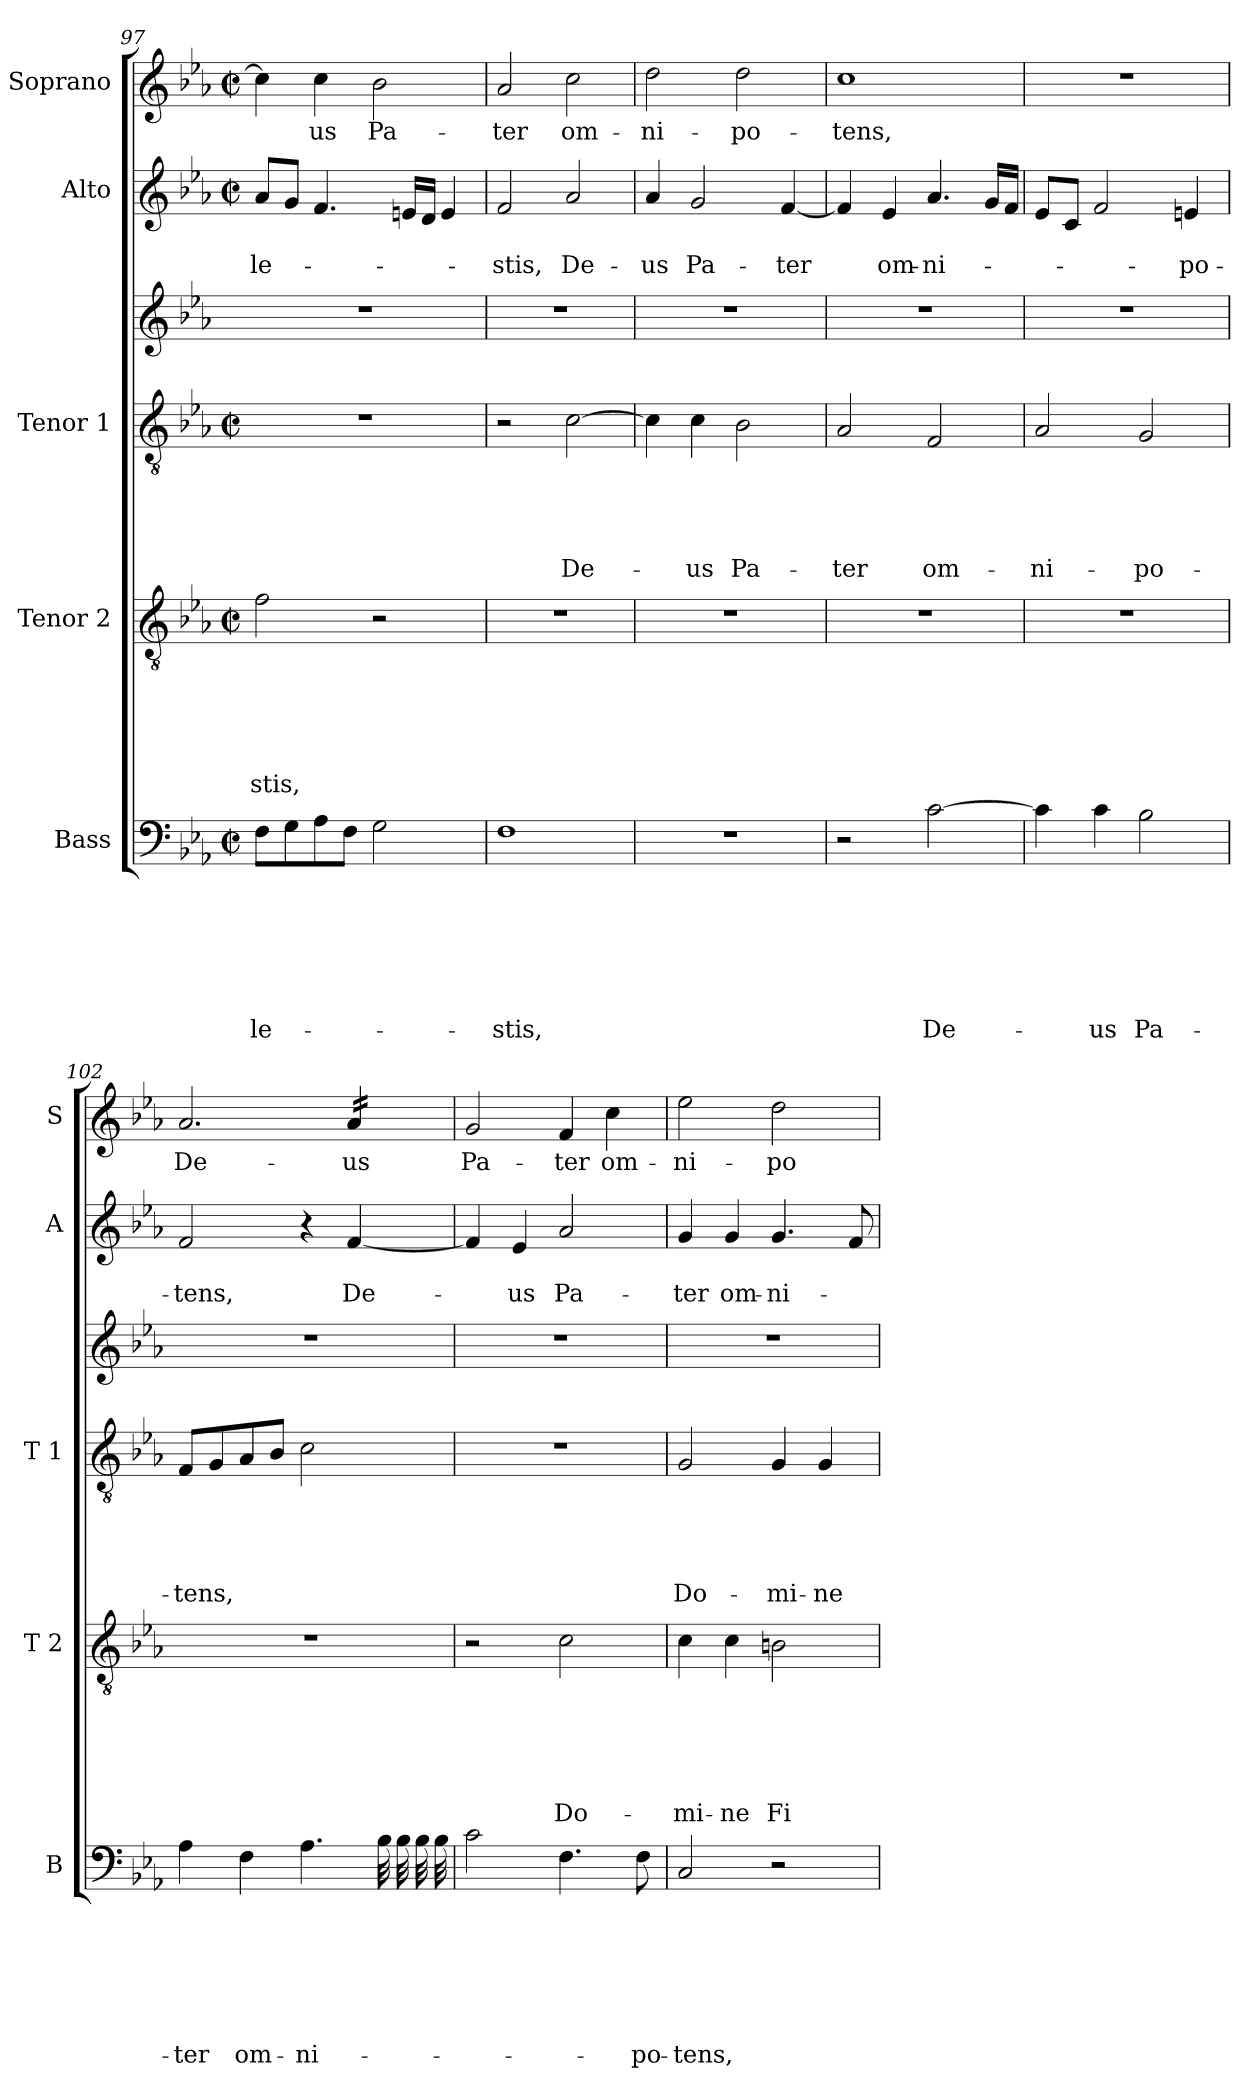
**kern	**text	**text	**text	**text	**text	**text	**text	**kern	**text	**text	**text	**text	**text	**text	**kern	**text	**text	**text	**text	**text	**kern	**kern	**text	**text	**kern	**text
*part6	*part6	*part6	*part6	*part6	*part6	*part6	*part6	*part5	*part5	*part5	*part5	*part5	*part5	*part5	*part4	*part4	*part4	*part4	*part4	*part4	*part3	*part2	*part2	*part2	*part1	*part1
*staff6	*staff6	*staff6	*staff6	*staff6	*staff6	*staff6	*staff6	*staff5	*staff5	*staff5	*staff5	*staff5	*staff5	*staff5	*staff4	*staff4	*staff4	*staff4	*staff4	*staff4	*staff3	*staff2	*staff2	*staff2	*staff1	*staff1
*I"Bass	*	*	*	*	*	*	*	*I"Tenor 2	*	*	*	*	*	*	*I"Tenor 1	*	*	*	*	*	*	*I"Alto	*	*	*I"Soprano	*
*I'B	*	*	*	*	*	*	*	*I'T 2	*	*	*	*	*	*	*I'T 1	*	*	*	*	*	*	*I'A	*	*	*I'S	*
!!LO:LB:g=z
*clefF4	*	*	*	*	*	*	*	*clefGv2	*	*	*	*	*	*	*clefGv2	*	*	*	*	*	*clefG2	*clefG2	*	*	*clefG2	*
*k[b-e-a-]	*	*	*	*	*	*	*	*k[b-e-a-]	*	*	*	*	*	*	*k[b-e-a-]	*	*	*	*	*	*k[b-e-a-]	*k[b-e-a-]	*	*	*k[b-e-a-]	*
*E-:	*	*	*	*	*	*	*	*E-:	*	*	*	*	*	*	*E-:	*	*	*	*	*	*E-:	*E-:	*	*	*E-:	*
*M2/2	*	*	*	*	*	*	*	*M2/2	*	*	*	*	*	*	*M2/2	*	*	*	*	*	*	*M2/2	*	*	*M2/2	*
*met(c|)	*	*	*	*	*	*	*	*met(c|)	*	*	*	*	*	*	*met(c|)	*	*	*	*	*	*	*met(c|)	*	*	*met(c|)	*
=97	=97	=97	=97	=97	=97	=97	=97	=97	=97	=97	=97	=97	=97	=97	=97	=97	=97	=97	=97	=97	=97	=97	=97	=97	=97	=97
!	!	!	!	!	!	!	!LO:LY:b	!	!	!	!	!	!	!LO:LY:b	!	!	!	!	!	!	!	!	!	!LO:LY:b	!	!
8F\L	.	.	.	.	.	.	-le-	2f\	.	.	.	.	.	-stis,	1r	.	.	.	.	.	1r	8a-/L	.	-le-	4cc\]	.
8G\	.	.	.	.	.	.	.	.	.	.	.	.	.	.	.	.	.	.	.	.	.	8g/J	.	.	.	.
!	!	!	!	!	!	!	!	!	!	!	!	!	!	!	!	!	!	!	!	!	!	!	!	!	!	!LO:LY:b
8A-\	.	.	.	.	.	.	.	.	.	.	.	.	.	.	.	.	.	.	.	.	.	4.f/	.	.	4cc\	-us
8F\J	.	.	.	.	.	.	.	.	.	.	.	.	.	.	.	.	.	.	.	.	.	.	.	.	.	.
!	!	!	!	!	!	!	!	!	!	!	!	!	!	!	!	!	!	!	!	!	!	!	!	!	!	!LO:LY:b
2G\	.	.	.	.	.	.	.	2r	.	.	.	.	.	.	.	.	.	.	.	.	.	.	.	.	2b-\	Pa-
.	.	.	.	.	.	.	.	.	.	.	.	.	.	.	.	.	.	.	.	.	.	16en/LL	.	.	.	.
.	.	.	.	.	.	.	.	.	.	.	.	.	.	.	.	.	.	.	.	.	.	16d/JJ	.	.	.	.
.	.	.	.	.	.	.	.	.	.	.	.	.	.	.	.	.	.	.	.	.	.	4e/	.	.	.	.
=98	=98	=98	=98	=98	=98	=98	=98	=98	=98	=98	=98	=98	=98	=98	=98	=98	=98	=98	=98	=98	=98	=98	=98	=98	=98	=98
!	!	!	!	!	!	!	!LO:LY:b	!	!	!	!	!	!	!	!	!	!	!	!	!	!	!	!	!LO:LY:b	!	!LO:LY:b
1F	.	.	.	.	.	.	-stis,	1r	.	.	.	.	.	.	2r	.	.	.	.	.	1r	2f/	.	-stis,	2a-/	-ter
!	!	!	!	!	!	!	!	!	!	!	!	!	!	!	!	!	!	!	!	!LO:LY:b	!	!	!	!LO:LY:b	!	!LO:LY:b
.	.	.	.	.	.	.	.	.	.	.	.	.	.	.	[>2c\	.	.	.	.	De-	.	2a-/	.	De-	2cc\	om-
=99	=99	=99	=99	=99	=99	=99	=99	=99	=99	=99	=99	=99	=99	=99	=99	=99	=99	=99	=99	=99	=99	=99	=99	=99	=99	=99
!	!	!	!	!	!	!	!	!	!	!	!	!	!	!	!	!	!	!	!	!	!	!	!	!LO:LY:b	!	!LO:LY:b
1r	.	.	.	.	.	.	.	1r	.	.	.	.	.	.	4c\]	.	.	.	.	.	1r	4a-/	.	-us	2dd\	-ni-
!	!	!	!	!	!	!	!	!	!	!	!	!	!	!	!	!	!	!	!	!LO:LY:b	!	!	!	!LO:LY:b	!	!
.	.	.	.	.	.	.	.	.	.	.	.	.	.	.	4c\	.	.	.	.	-us	.	2g/	.	Pa-	.	.
!	!	!	!	!	!	!	!	!	!	!	!	!	!	!	!	!	!	!	!	!LO:LY:b	!	!	!	!	!	!LO:LY:b
.	.	.	.	.	.	.	.	.	.	.	.	.	.	.	2B-\	.	.	.	.	Pa-	.	.	.	.	2dd\	-po-
!	!	!	!	!	!	!	!	!	!	!	!	!	!	!	!	!	!	!	!	!	!	!	!	!LO:LY:b	!	!
.	.	.	.	.	.	.	.	.	.	.	.	.	.	.	.	.	.	.	.	.	.	[<4f/	.	-ter	.	.
=100	=100	=100	=100	=100	=100	=100	=100	=100	=100	=100	=100	=100	=100	=100	=100	=100	=100	=100	=100	=100	=100	=100	=100	=100	=100	=100
!	!	!	!	!	!	!	!	!	!	!	!	!	!	!	!	!	!	!	!	!LO:LY:b	!	!	!	!	!	!LO:LY:b
2r	.	.	.	.	.	.	.	1r	.	.	.	.	.	.	2A-/	.	.	.	.	-ter	1r	4f/]	.	.	1cc	-tens,
!	!	!	!	!	!	!	!	!	!	!	!	!	!	!	!	!	!	!	!	!	!	!	!	!LO:LY:b	!	!
.	.	.	.	.	.	.	.	.	.	.	.	.	.	.	.	.	.	.	.	.	.	4e-/	.	om-	.	.
!	!	!	!	!	!	!	!LO:LY:b	!	!	!	!	!	!	!	!	!	!	!	!	!LO:LY:b	!	!	!	!LO:LY:b	!	!
[>2c\	.	.	.	.	.	.	De-	.	.	.	.	.	.	.	2F/	.	.	.	.	om-	.	4.a-/	.	-ni-	.	.
.	.	.	.	.	.	.	.	.	.	.	.	.	.	.	.	.	.	.	.	.	.	16g/LL	.	.	.	.
.	.	.	.	.	.	.	.	.	.	.	.	.	.	.	.	.	.	.	.	.	.	16f/JJ	.	.	.	.
=101	=101	=101	=101	=101	=101	=101	=101	=101	=101	=101	=101	=101	=101	=101	=101	=101	=101	=101	=101	=101	=101	=101	=101	=101	=101	=101
!	!	!	!	!	!	!	!	!	!	!	!	!	!	!	!	!	!	!	!	!LO:LY:b	!	!	!	!	!	!
4c\]	.	.	.	.	.	.	.	1r	.	.	.	.	.	.	2A-/	.	.	.	.	-ni-	1r	8e-/L	.	.	1r	.
.	.	.	.	.	.	.	.	.	.	.	.	.	.	.	.	.	.	.	.	.	.	8c/J	.	.	.	.
!	!	!	!	!	!	!	!LO:LY:b	!	!	!	!	!	!	!	!	!	!	!	!	!	!	!	!	!	!	!
4c\	.	.	.	.	.	.	-us	.	.	.	.	.	.	.	.	.	.	.	.	.	.	2f/	.	.	.	.
!	!	!	!	!	!	!	!LO:LY:b	!	!	!	!	!	!	!	!	!	!	!	!	!LO:LY:b	!	!	!	!	!	!
2B-\	.	.	.	.	.	.	Pa-	.	.	.	.	.	.	.	2G/	.	.	.	.	-po-	.	.	.	.	.	.
!	!	!	!	!	!	!	!	!	!	!	!	!	!	!	!	!	!	!	!	!	!	!	!	!LO:LY:b	!	!
.	.	.	.	.	.	.	.	.	.	.	.	.	.	.	.	.	.	.	.	.	.	4en/	.	-po-	.	.
=102	=102	=102	=102	=102	=102	=102	=102	=102	=102	=102	=102	=102	=102	=102	=102	=102	=102	=102	=102	=102	=102	=102	=102	=102	=102	=102
!	!	!	!	!	!	!	!LO:LY:b	!	!	!	!	!	!	!	!	!	!	!	!	!LO:LY:b	!	!	!	!LO:LY:b	!	!LO:LY:b
4A-\	.	.	.	.	.	.	-ter	1r	.	.	.	.	.	.	8F/L	.	.	.	.	-tens,	1r	2f/	.	-tens,	2.a-/	De-
.	.	.	.	.	.	.	.	.	.	.	.	.	.	.	8G/	.	.	.	.	.	.	.	.	.	.	.
!	!	!	!	!	!	!	!LO:LY:b	!	!	!	!	!	!	!	!	!	!	!	!	!	!	!	!	!	!	!
4F\	.	.	.	.	.	.	om-	.	.	.	.	.	.	.	8A-/	.	.	.	.	.	.	.	.	.	.	.
.	.	.	.	.	.	.	.	.	.	.	.	.	.	.	8B-/J	.	.	.	.	.	.	.	.	.	.	.
!	!	!	!	!	!	!	!LO:LY:b	!	!	!	!	!	!	!	!	!	!	!	!	!	!	!	!	!	!	!
4.A-\	.	.	.	.	.	.	-ni-	.	.	.	.	.	.	.	2c\	.	.	.	.	.	.	4r	.	.	.	.
!	!	!	!	!	!	!	!	!	!	!	!	!	!	!	!	!	!	!	!	!	!	!	!	!LO:LY:b	!	!LO:LY:b
*	*	*	*	*	*	*	*	*	*	*	*	*	*	*	*	*	*	*	*	*	*	*	*	*	*tremolo	*
.	.	.	.	.	.	.	.	.	.	.	.	.	.	.	.	.	.	.	.	.	.	[<4f/	.	De-	16a-/LL	-us
.	.	.	.	.	.	.	.	.	.	.	.	.	.	.	.	.	.	.	.	.	.	.	.	.	16a-/	.
*tremolo	*	*	*	*	*	*	*	*	*	*	*	*	*	*	*	*	*	*	*	*	*	*	*	*	*	*
32B-\	.	.	.	.	.	.	.	.	.	.	.	.	.	.	.	.	.	.	.	.	.	.	.	.	16a-/	.
32B-\	.	.	.	.	.	.	.	.	.	.	.	.	.	.	.	.	.	.	.	.	.	.	.	.	.	.
32B-\	.	.	.	.	.	.	.	.	.	.	.	.	.	.	.	.	.	.	.	.	.	.	.	.	16a-/JJ	.
*	*	*	*	*	*	*	*	*	*	*	*	*	*	*	*	*	*	*	*	*	*	*	*	*	*Xtremolo	*
32B-\	.	.	.	.	.	.	.	.	.	.	.	.	.	.	.	.	.	.	.	.	.	.	.	.	.	.
*Xtremolo	*	*	*	*	*	*	*	*	*	*	*	*	*	*	*	*	*	*	*	*	*	*	*	*	*	*
!!LO:LB:g=z
=103	=103	=103	=103	=103	=103	=103	=103	=103	=103	=103	=103	=103	=103	=103	=103	=103	=103	=103	=103	=103	=103	=103	=103	=103	=103	=103
!	!	!	!	!	!	!	!	!	!	!	!	!	!	!	!	!	!	!	!	!	!	!	!	!	!	!LO:LY:b
2c\	.	.	.	.	.	.	.	2r	.	.	.	.	.	.	1r	.	.	.	.	.	1r	4f/]	.	.	2g/	Pa-
!	!	!	!	!	!	!	!	!	!	!	!	!	!	!	!	!	!	!	!	!	!	!	!	!LO:LY:b	!	!
.	.	.	.	.	.	.	.	.	.	.	.	.	.	.	.	.	.	.	.	.	.	4e-/	.	-us	.	.
!	!	!	!	!	!	!	!	!	!	!	!	!	!	!LO:LY:b	!	!	!	!	!	!	!	!	!	!LO:LY:b	!	!LO:LY:b
4.F\	.	.	.	.	.	.	.	2c\	.	.	.	.	.	Do-	.	.	.	.	.	.	.	2a-/	.	Pa-	4f/	-ter
!	!	!	!	!	!	!	!	!	!	!	!	!	!	!	!	!	!	!	!	!	!	!	!	!	!	!LO:LY:b
.	.	.	.	.	.	.	.	.	.	.	.	.	.	.	.	.	.	.	.	.	.	.	.	.	4cc\	om-
!	!	!	!	!	!	!	!LO:LY:b	!	!	!	!	!	!	!	!	!	!	!	!	!	!	!	!	!	!	!
8F\	.	.	.	.	.	.	-po-	.	.	.	.	.	.	.	.	.	.	.	.	.	.	.	.	.	.	.
=104	=104	=104	=104	=104	=104	=104	=104	=104	=104	=104	=104	=104	=104	=104	=104	=104	=104	=104	=104	=104	=104	=104	=104	=104	=104	=104
!	!	!	!	!	!	!	!LO:LY:b	!	!	!	!	!	!	!LO:LY:b	!	!	!	!	!	!LO:LY:b	!	!	!	!LO:LY:b	!	!LO:LY:b
2C/	.	.	.	.	.	.	-tens,	4c\	.	.	.	.	.	-mi-	2G/	.	.	.	.	Do-	1r	4g/	.	-ter	2ee-\	-ni-
!	!	!	!	!	!	!	!	!	!	!	!	!	!	!LO:LY:b	!	!	!	!	!	!	!	!	!	!LO:LY:b	!	!
.	.	.	.	.	.	.	.	4c\	.	.	.	.	.	-ne	.	.	.	.	.	.	.	4g/	.	om-	.	.
!	!	!	!	!	!	!	!	!	!	!	!	!	!	!LO:LY:b	!	!	!	!	!	!LO:LY:b	!	!	!	!LO:LY:b	!	!LO:LY:b
2r	.	.	.	.	.	.	.	2Bn\	.	.	.	.	.	Fi-	4G/	.	.	.	.	-mi-	.	4.g/	.	-ni-	2dd\	-po-
!	!	!	!	!	!	!	!	!	!	!	!	!	!	!	!	!	!	!	!	!LO:LY:b	!	!	!	!	!	!
.	.	.	.	.	.	.	.	.	.	.	.	.	.	.	4G/	.	.	.	.	-ne	.	.	.	.	.	.
.	.	.	.	.	.	.	.	.	.	.	.	.	.	.	.	.	.	.	.	.	.	8f/	.	.	.	.
=	=	=	=	=	=	=	=	=	=	=	=	=	=	=	=	=	=	=	=	=	=	=	=	=	=	=
*-	*-	*-	*-	*-	*-	*-	*-	*-	*-	*-	*-	*-	*-	*-	*-	*-	*-	*-	*-	*-	*-	*-	*-	*-	*-	*-
